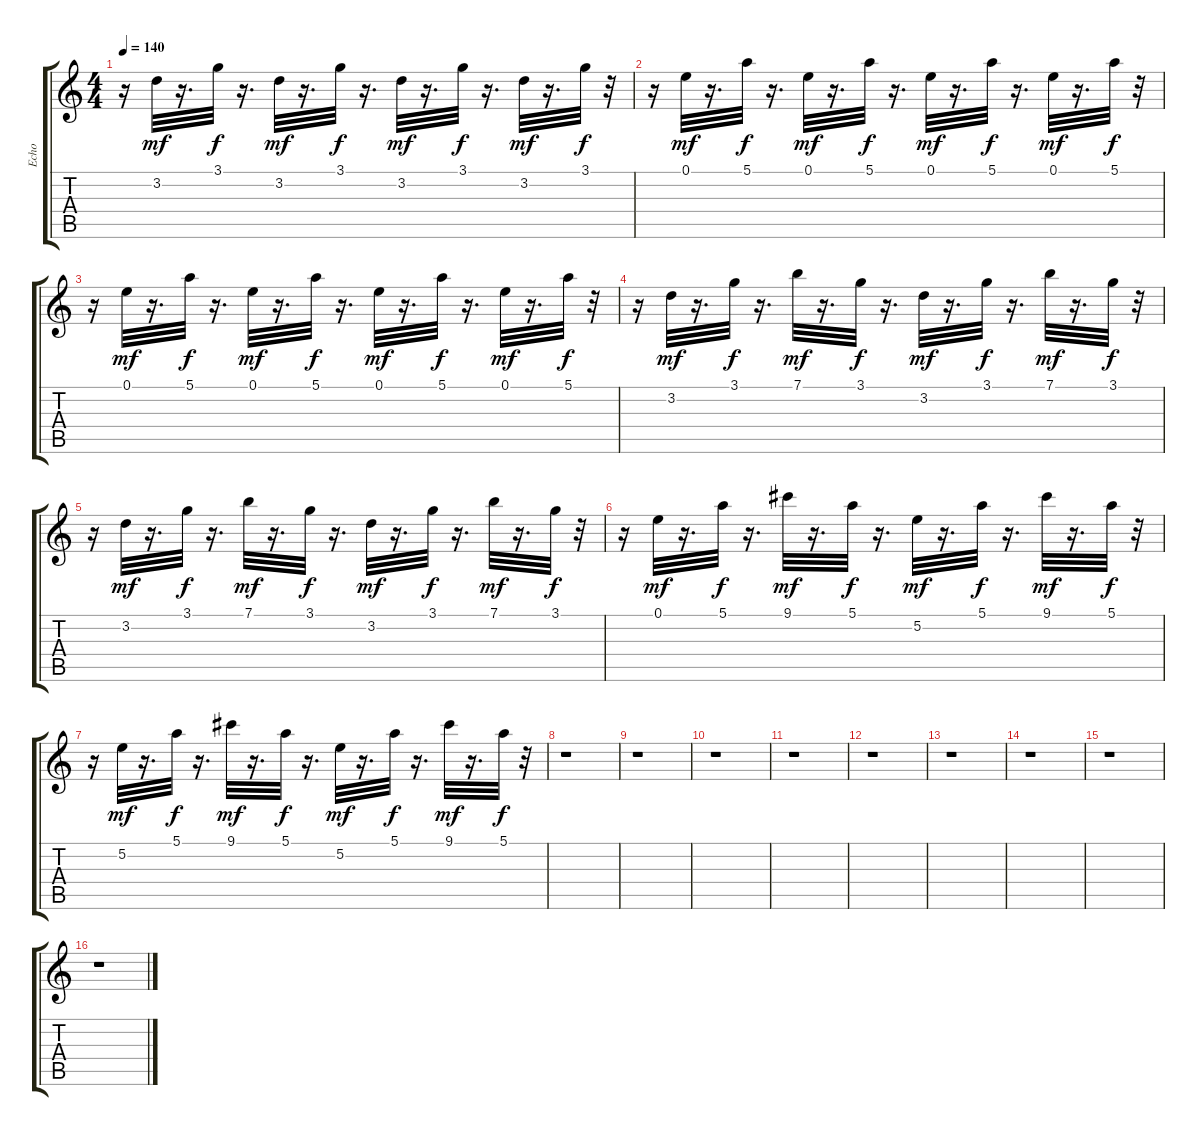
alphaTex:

\track ("Echo" "Echo") {instrument distortionguitar}
\staff {score tabs}
\tuning (E4 B3 G3 D3 A2 E2) {hide}
\ts (4 4)
\tempo 140
\clef g2
\ks c
r.16{dy f} 3.2.32{dy mf} r.16{d} 3.1.32{dy f} r.16{d} 3.2.32{dy mf} r.16{d} 3.1.32{dy f} r.16{d} 3.2.32{dy mf} r.16{d} 3.1.32{dy f} r.16{d} 3.2.32{dy mf} r.16{d} 3.1.32{dy f} r.32 |
r.16 0.1.32{dy mf} r.16{d} 5.1.32{dy f} r.16{d} 0.1.32{dy mf} r.16{d} 5.1.32{dy f} r.16{d} 0.1.32{dy mf} r.16{d} 5.1.32{dy f} r.16{d} 0.1.32{dy mf} r.16{d} 5.1.32{dy f} r.32 |
r.16 0.1.32{dy mf} r.16{d} 5.1.32{dy f} r.16{d} 0.1.32{dy mf} r.16{d} 5.1.32{dy f} r.16{d} 0.1.32{dy mf} r.16{d} 5.1.32{dy f} r.16{d} 0.1.32{dy mf} r.16{d} 5.1.32{dy f} r.32 |
r.16 3.2.32{dy mf} r.16{d} 3.1.32{dy f} r.16{d} 7.1.32{dy mf} r.16{d} 3.1.32{dy f} r.16{d} 3.2.32{dy mf} r.16{d} 3.1.32{dy f} r.16{d} 7.1.32{dy mf} r.16{d} 3.1.32{dy f} r.32 |
r.16 3.2.32{dy mf} r.16{d} 3.1.32{dy f} r.16{d} 7.1.32{dy mf} r.16{d} 3.1.32{dy f} r.16{d} 3.2.32{dy mf} r.16{d} 3.1.32{dy f} r.16{d} 7.1.32{dy mf} r.16{d} 3.1.32{dy f} r.32 |
r.16 0.1.32{dy mf} r.16{d} 5.1.32{dy f} r.16{d} 9.1.32{dy mf} r.16{d} 5.1.32{dy f} r.16{d} 5.2.32{dy mf} r.16{d} 5.1.32{dy f} r.16{d} 9.1.32{dy mf} r.16{d} 5.1.32{dy f} r.32 |
r.16 5.2.32{dy mf} r.16{d} 5.1.32{dy f} r.16{d} 9.1.32{dy mf} r.16{d} 5.1.32{dy f} r.16{d} 5.2.32{dy mf} r.16{d} 5.1.32{dy f} r.16{d} 9.1.32{dy mf} r.16{d} 5.1.32{dy f} r.32 |
r.1 |
r.1 |
r.1 |
r.1 |
r.1 |
r.1 |
r.1 |
r.1 |
r.1
